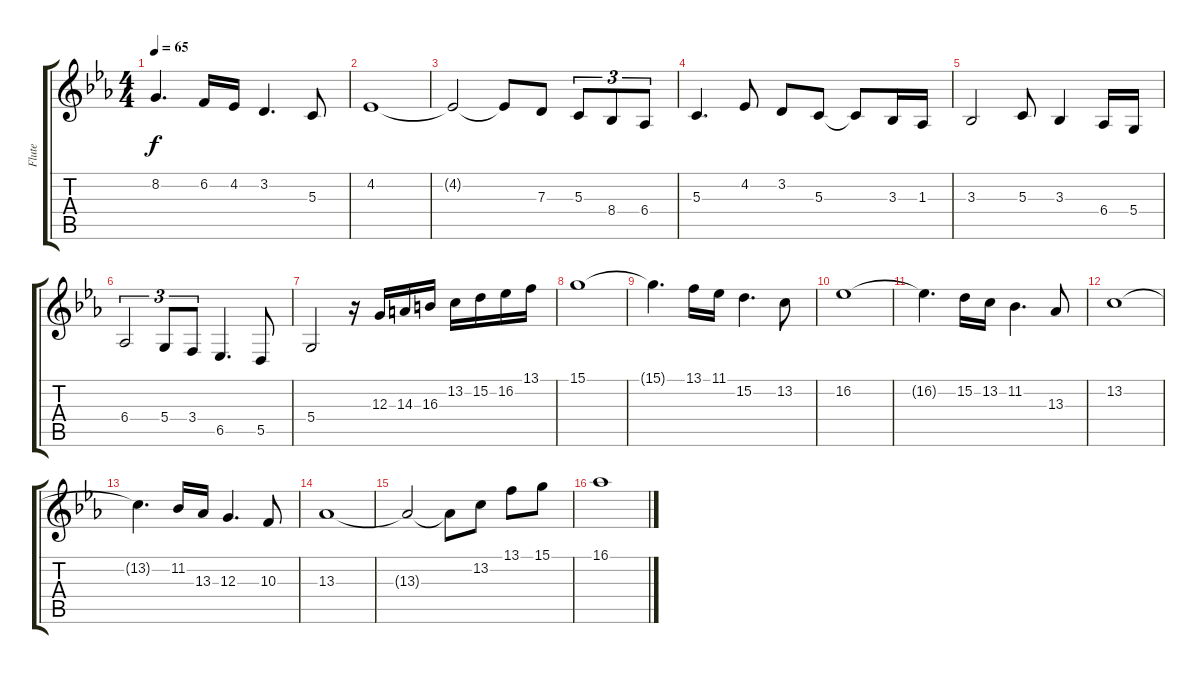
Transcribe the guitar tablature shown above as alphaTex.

\track ("Flute" "Flute") {mute instrument flute}
\staff {score tabs}
\tuning (E4 B3 G3 D3 A2 E2) {hide}
\ts (4 4)
\tempo 65
\clef g2
\ks cminor
8.2{t}.4{d dy f} 6.2.16 4.2.16 3.2.4{d} 5.3.8 |
4.2.1 |
4.2{t}.2 4.2{t}.8 7.3.8 5.3.8{tu (3 2)} 8.4.8{tu (3 2)} 6.4.8{tu (3 2)} |
5.3.4{d} 4.2.8 3.2.8 5.3.8 5.3{t}.8 3.3.16 1.3.16 |
3.3.2 5.3.8 3.3.4 6.4.16 5.4.16 |
6.4.2{tu (3 2)} 5.4.8{tu (3 2)} 3.4.8{tu (3 2)} 6.5.4{d} 5.5.8 |
5.4.2 r.16 12.3.16 14.3.16 16.3.16 13.2.16 15.2.16 16.2.16 13.1.16 |
15.1.1 |
15.1{t}.4{d} 13.1.16 11.1.16 15.2.4{d} 13.2.8 |
16.2.1 |
16.2{t}.4{d} 15.2.16 13.2.16 11.2.4{d} 13.3.8 |
13.2.1 |
13.2{t}.4{d} 11.2.16 13.3.16 12.3.4{d} 10.3.8 |
13.3.1 |
13.3{t}.2 13.3{t}.8 13.2.8 13.1.8 15.1.8 |
16.1.1
